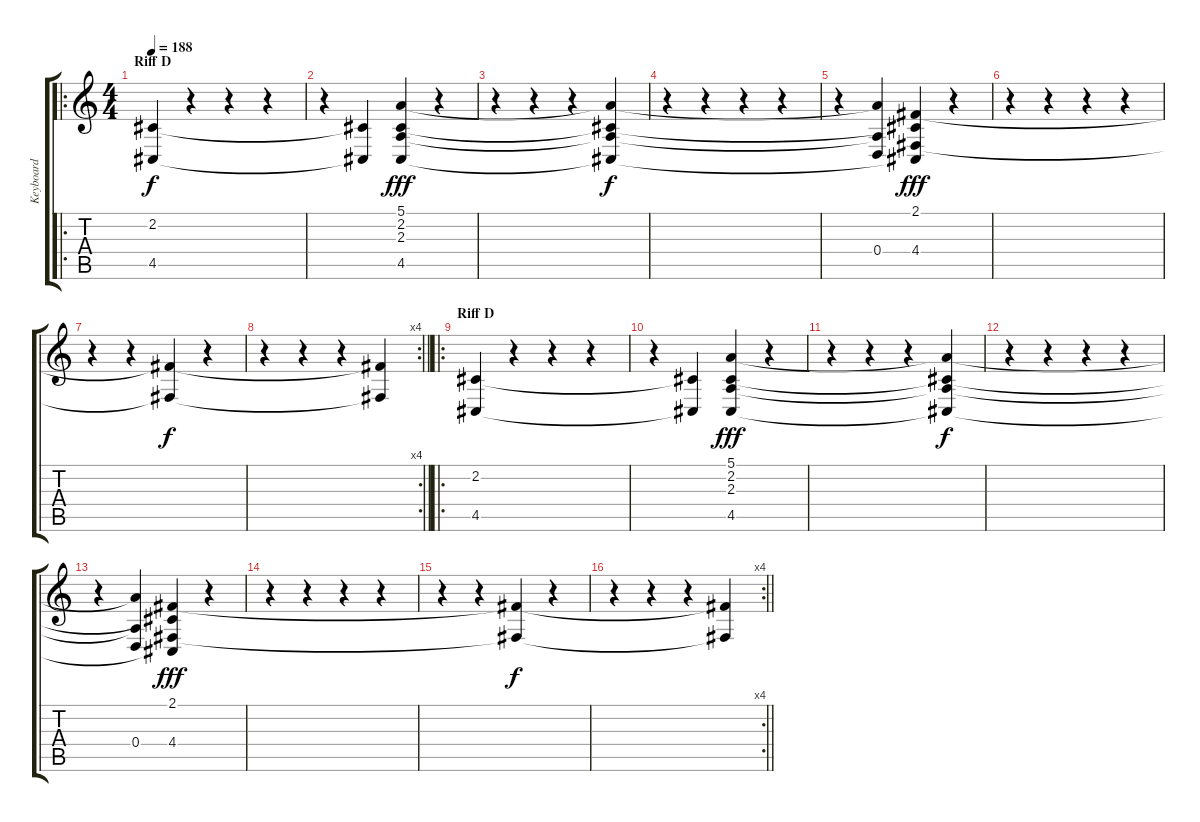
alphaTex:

\track ("Keyboard" "Keyboard") {instrument lead2sawtooth}
\staff {score tabs}
\tuning (E4 B3 G3 D3 A2 E2) {hide}
\ro
\ts (4 4)
\section ("" "Riff D")
\tempo 188
\clef g2
\ks c
(2.2 4.5).4{dy f volume 13 instrument stringensemble2} r.4 r.4 r.4 |
r.4 (2.2{t} 4.5{t}).4 (5.1 2.2 2.3 4.5).4{dy fff} r.4 |
r.4 r.4 r.4 (5.1{t} 2.2{t} 2.3{t} 4.5{t}).4{dy f} |
r.4 r.4 r.4 r.4 |
r.4 (5.1{t} 2.3{t} 0.4).4 (2.1 2.2{t} 4.4 4.5{t}).4{dy fff} r.4 |
r.4 r.4 r.4 r.4 |
r.4 r.4 (2.1{t} 4.4{t}).4{dy f} r.4 |
\rc 4
\barLineRight lightlight
r.4 r.4 r.4 (2.1{t} 4.4{t}).4 |
\ro
\section ("" "Riff D")
(2.2 4.5).4{volume 14 instrument stringensemble2} r.4 r.4 r.4 |
r.4 (2.2{t} 4.5{t}).4 (5.1 2.2 2.3 4.5).4{dy fff} r.4 |
r.4 r.4 r.4 (5.1{t} 2.2{t} 2.3{t} 4.5{t}).4{dy f} |
r.4 r.4 r.4 r.4 |
r.4 (5.1{t} 2.3{t} 0.4).4 (2.1 2.2{t} 4.4 4.5{t}).4{dy fff} r.4 |
r.4 r.4 r.4 r.4 |
r.4 r.4 (2.1{t} 4.4{t}).4{dy f} r.4 |
\rc 4
\barLineRight lightlight
r.4 r.4 r.4 (2.1{t} 4.4{t}).4
